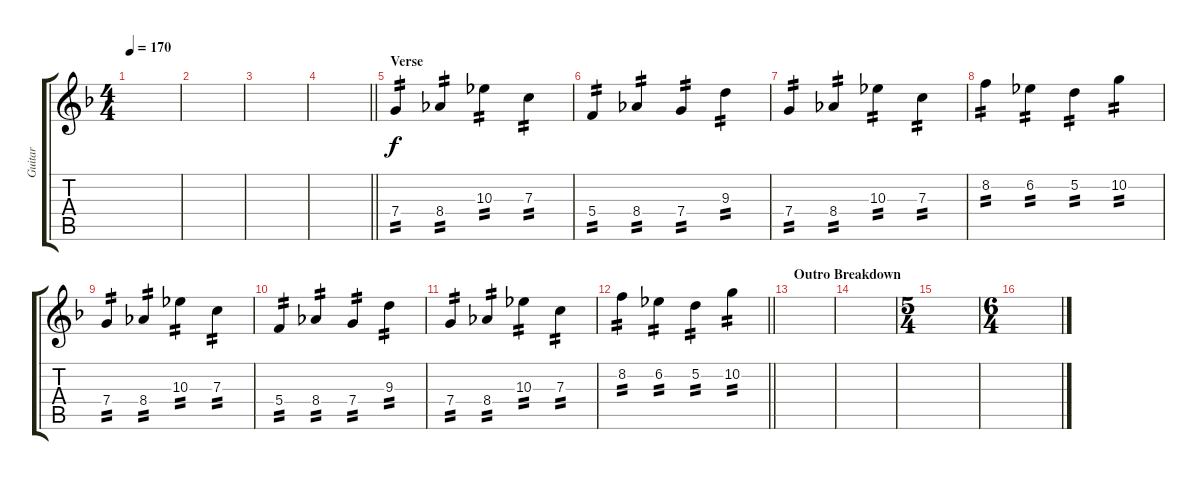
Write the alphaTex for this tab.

\track ("Guitar" "Guitar") {instrument distortionguitar}
\staff {score tabs}
\tuning (D4 A3 F3 C3 G2 C2) {hide}
\ts (4 4)
\tempo 170
\clef g2
\ks dminor
|
|
|
\barLineRight lightlight
|
\section ("" "Verse")
7.4.4{tp 2} 8.4.4{tp 2} 10.3.4{tp 2} 7.3.4{tp 2} |
5.4.4{tp 2} 8.4.4{tp 2} 7.4.4{tp 2} 9.3.4{tp 2} |
7.4.4{tp 2} 8.4.4{tp 2} 10.3.4{tp 2} 7.3.4{tp 2} |
8.2.4{tp 2} 6.2.4{tp 2} 5.2.4{tp 2} 10.2.4{tp 2} |
7.4.4{tp 2} 8.4.4{tp 2} 10.3.4{tp 2} 7.3.4{tp 2} |
5.4.4{tp 2} 8.4.4{tp 2} 7.4.4{tp 2} 9.3.4{tp 2} |
7.4.4{tp 2} 8.4.4{tp 2} 10.3.4{tp 2} 7.3.4{tp 2} |
\barLineRight lightlight
8.2.4{tp 2} 6.2.4{tp 2} 5.2.4{tp 2} 10.2.4{tp 2} |
\section ("" "Outro Breakdown")
|
|
\ts (5 4)
|
\ts (6 4)
